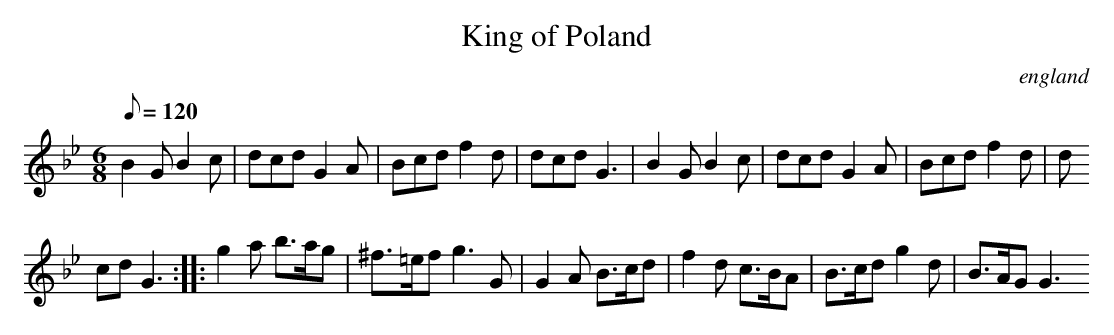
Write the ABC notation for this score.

X:1
T:King of Poland
O:england
M:6/8
L:1/8
Q:120
K:Gm
B2 G B2 c| dcd G2 A| Bcd  f2 d| dcd G3| B2 G B2 c| dcd G2 A| Bcd f2 d| d
cd G3:: g2 a b>ag| ^f>=ef g3 G| G2 A B>cd| f2 d c>BA| B>cd g2 d| B>AG G3
:|
